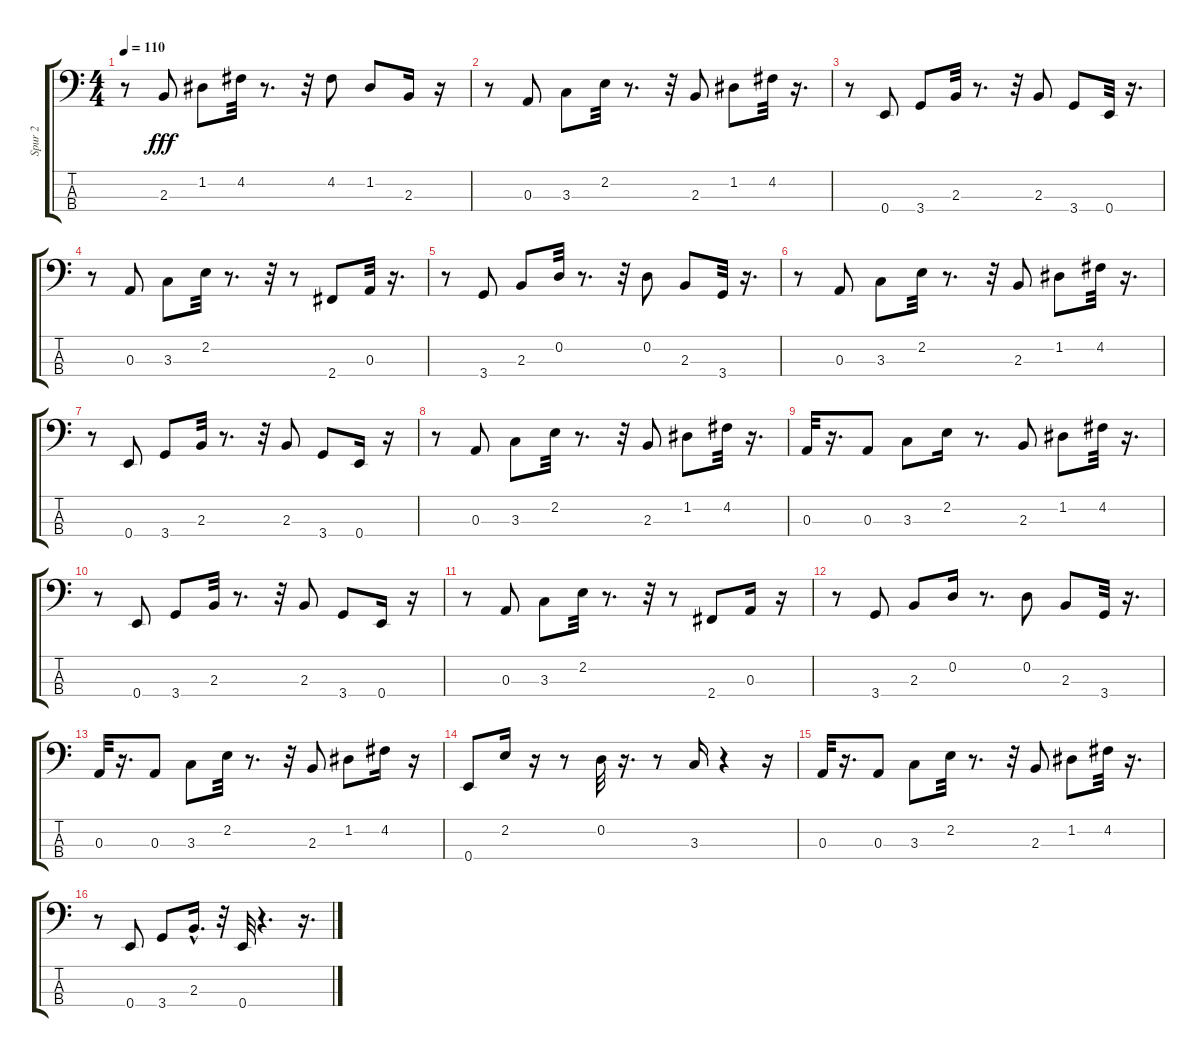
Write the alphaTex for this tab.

\track ("Spur 2" "Spur 2") {instrument electricbassfinger}
\staff {score tabs}
\tuning (G2 D2 A1 E1) {hide}
\ts (4 4)
\tempo 110
\clef f4
\ks c
r.8{dy fff} 2.3.8 1.2.8 4.2.32 r.8{d} r.32 4.2.8 1.2.8 2.3.16 r.16 |
r.8 0.3.8 3.3.8 2.2.32 r.8{d} r.32 2.3.8 1.2.8 4.2.32 r.16{d} |
r.8 0.4.8 3.4.8 2.3.32 r.8{d} r.32 2.3.8 3.4.8 0.4.32 r.16{d} |
r.8 0.3.8 3.3.8 2.2.32 r.8{d} r.32 r.8 2.4.8 0.3.32 r.16{d} |
r.8 3.4.8 2.3.8 0.2.32 r.8{d} r.32 0.2.8 2.3.8 3.4.32 r.16{d} |
r.8 0.3.8 3.3.8 2.2.32 r.8{d} r.32 2.3.8 1.2.8 4.2.32 r.16{d} |
r.8 0.4.8 3.4.8 2.3.32 r.8{d} r.32 2.3.8 3.4.8 0.4.16 r.16 |
r.8 0.3.8 3.3.8 2.2.32 r.8{d} r.32 2.3.8 1.2.8 4.2.32 r.16{d} |
0.3.32 r.16{d} 0.3.8 3.3.8 2.2.16 r.8{d} 2.3.8 1.2.8 4.2.32 r.16{d} |
r.8 0.4.8 3.4.8 2.3.32 r.8{d} r.32 2.3.8 3.4.8 0.4.16 r.16 |
r.8 0.3.8 3.3.8 2.2.32 r.8{d} r.32 r.8 2.4.8 0.3.16 r.16 |
r.8 3.4.8 2.3.8 0.2.16 r.8{d} 0.2.8 2.3.8 3.4.32 r.16{d} |
0.3.32 r.16{d} 0.3.8 3.3.8 2.2.32 r.8{d} r.32 2.3.8 1.2.8 4.2.16 r.16 |
0.4.8 2.2.16 r.16 r.8 0.2.32 r.16{d} r.8 3.3.16 r.4 r.16 |
0.3.32 r.16{d} 0.3.8 3.3.8 2.2.32 r.8{d} r.32 2.3.8 1.2.8 4.2.32 r.16{d} |
r.8 0.4.8 3.4.8 2.3{hac}.16{d} r.32 0.4.32 r.4{d} r.16{d}
